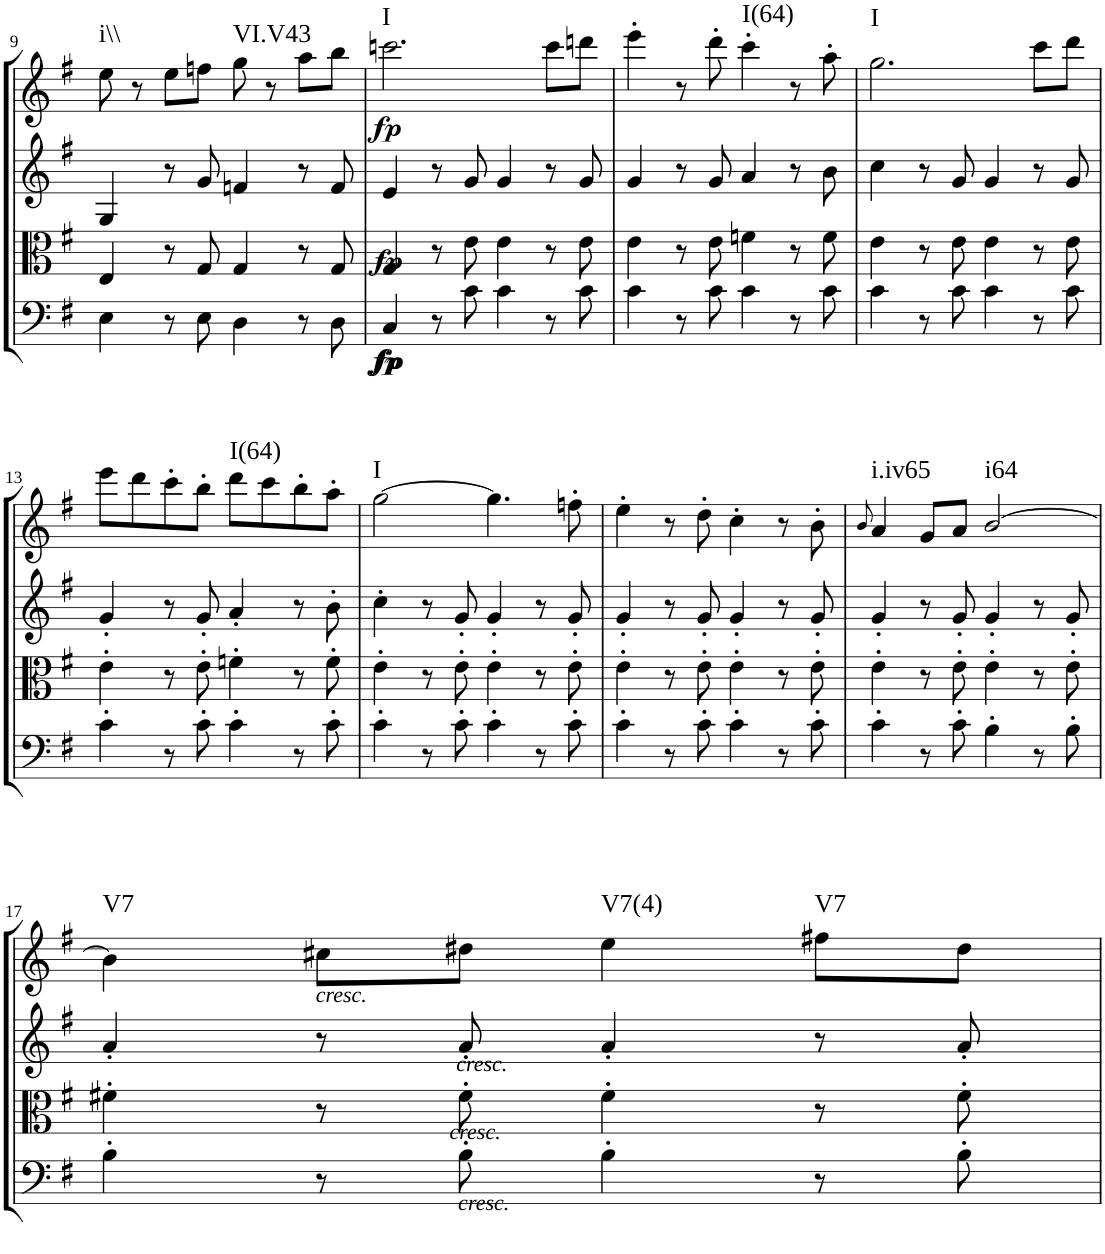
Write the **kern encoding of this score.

**kern	**dynam	**kern	**dynam	**kern	**kern	**dynam	**harte
*part4	*part4	*part3	*part3	*part2	*part1	*part1	*part1
*staff4	*staff4	*staff3	*staff3	*staff2	*staff1	*staff1	*
*I"Violoncello.	*	*I"Viola	*	*I"Violin II.	*I"Violin I.	*	*
*I'Vc	*	*I'Vla	*	*I'Vln	*I'Vln	*	*
!!LO:PB:g=z
*clefF4	*	*clefC3	*	*clefG2	*clefG2	*	*
*k[f#]	*	*k[f#]	*	*k[f#]	*k[f#]	*	*
*M2/2	*	*M2/2	*	*M2/2	*M2/2	*	*
*met(c|)	*	*met(c|)	*	*met(c|)	*met(c|)	*	*
=9	=9	=9	=9	=9	=9	=9	=9
!	!	!	!	!	!	!	!LO:H:kt=i\\
4E\	.	4E/	.	4G/	8ee\	.	N
.	.	.	.	.	8r	.	.
8r	.	8r	.	8r	8ee\L	.	.
8E\	.	8G/	.	8g/	8ffn\J	.	.
!	!	!	!	!	!	!	!LO:H:kt=VI.V43
4D\	.	4G/	.	4fn/	8gg\	.	N
.	.	.	.	.	8r	.	.
8r	.	8r	.	8r	8aa\L	.	.
8D\	.	8G/	.	8f/	8bb\J	.	.
=10	=10	=10	=10	=10	=10	=10	=10
!	!LO:DY:b	!	!	!	!	!	!
!	!LO:DY:n=1:b	!	!LO:DY:b	!	!	!LO:DY:b	!LO:H:kt=I
4C/	fp fp	4G/	fp	4e/	2.cccn\	fp	N
8r	.	8r	.	8r	.	.	.
8c\	.	8e\	.	8g/	.	.	.
4c\	.	4e\	.	4g/	.	.	.
8r	.	8r	.	8r	8ccc\L	.	.
8c\	.	8e\	.	8g/	8dddn\J	.	.
=11	=11	=11	=11	=11	=11	=11	=11
4c\	.	4e\	.	4g/	4eee'\	.	.
8r	.	8r	.	8r	8r	.	.
8c\	.	8e\	.	8g/	8ddd'\	.	.
!	!	!	!	!	!	!	!LO:H:kt=I(64)
4c\	.	4fn\	.	4a/	4ccc'\	.	N
8r	.	8r	.	8r	8r	.	.
8c\	.	8f\	.	8b\	8aa'\	.	.
=12	=12	=12	=12	=12	=12	=12	=12
!	!	!	!	!	!	!	!LO:H:kt=I
4c\	.	4e\	.	4cc\	2.gg\	.	N
8r	.	8r	.	8r	.	.	.
8c\	.	8e\	.	8g/	.	.	.
4c\	.	4e\	.	4g/	.	.	.
8r	.	8r	.	8r	8ccc\L	.	.
8c\	.	8e\	.	8g/	8ddd\J	.	.
!!LO:LB:g=z
=13	=13	=13	=13	=13	=13	=13	=13
4c'\	.	4e'\	.	4g'/	8eee\L	.	.
.	.	.	.	.	8ddd\	.	.
8r	.	8r	.	8r	8ccc'\	.	.
8c'\	.	8e'\	.	8g'/	8bb'\J	.	.
!	!	!	!	!	!	!	!LO:H:kt=I(64)
4c'\	.	4fn'\	.	4a'/	8ddd\L	.	N
.	.	.	.	.	8ccc\	.	.
8r	.	8r	.	8r	8bb'\	.	.
8c'\	.	8f'\	.	8b'\	8aa'\J	.	.
=14	=14	=14	=14	=14	=14	=14	=14
!	!	!	!	!	!	!	!LO:H:kt=I
4c'\	.	4e'\	.	4cc'\	[2gg\	.	N
8r	.	8r	.	8r	.	.	.
8c'\	.	8e'\	.	8g'/	.	.	.
4c'\	.	4e'\	.	4g'/	4.gg\]	.	.
8r	.	8r	.	8r	.	.	.
8c'\	.	8e'\	.	8g'/	8ffn'\	.	.
=15	=15	=15	=15	=15	=15	=15	=15
4c'\	.	4e'\	.	4g'/	4ee'\	.	.
8r	.	8r	.	8r	8r	.	.
8c'\	.	8e'\	.	8g'/	8dd'\	.	.
4c'\	.	4e'\	.	4g'/	4cc'\	.	.
8r	.	8r	.	8r	8r	.	.
8c'\	.	8e'\	.	8g'/	8b'\	.	.
=16	=16	=16	=16	=16	=16	=16	=16
.	.	.	.	.	8qb/	.	.
!	!	!	!	!	!	!	!LO:H:kt=i.iv65
4c'\	.	4e'\	.	4g'/	4a/	.	N
8r	.	8r	.	8r	8g/L	.	.
8c'\	.	8e'\	.	8g'/	8a/J	.	.
!	!	!	!	!	!	!	!LO:H:kt=i64
4B'\	.	4e'\	.	4g'/	[2b/	.	N
8r	.	8r	.	8r	.	.	.
8B'\	.	8e'\	.	8g'/	.	.	.
!!LO:LB:g=z
=17	=17	=17	=17	=17	=17	=17	=17
!	!	!	!	!	!	!	!LO:H:kt=V7
4B'\	.	4f#X'\	.	4a'/	4b\]	.	N
!	!	!	!	!	!LO:TX:b:i:t=cresc.	!	!
8r	.	8r	.	8r	8cc#X\L	.	.
!	!	!	!	!LO:TX:a:i:t=cresc.	!	!	!
!	!	!LO:TX:a:i:t=cresc.	!	!	!	!	!
!LO:TX:a:i:t=cresc.	!	!	!	!	!	!	!
8B'\	.	8f#'\	.	8a'/	8dd#X\J	.	.
!	!	!	!	!	!	!	!LO:H:kt=V7(4)
4B'\	.	4f#'\	.	4a'/	4ee\	.	N
!	!	!	!	!	!	!	!LO:H:kt=V7
8r	.	8r	.	8r	8ff#X\L	.	N
8B'\	.	8f#'\	.	8a'/	8dd#\J	.	.
=	=	=	=	=	=	=	=
*-	*-	*-	*-	*-	*-	*-	*-
